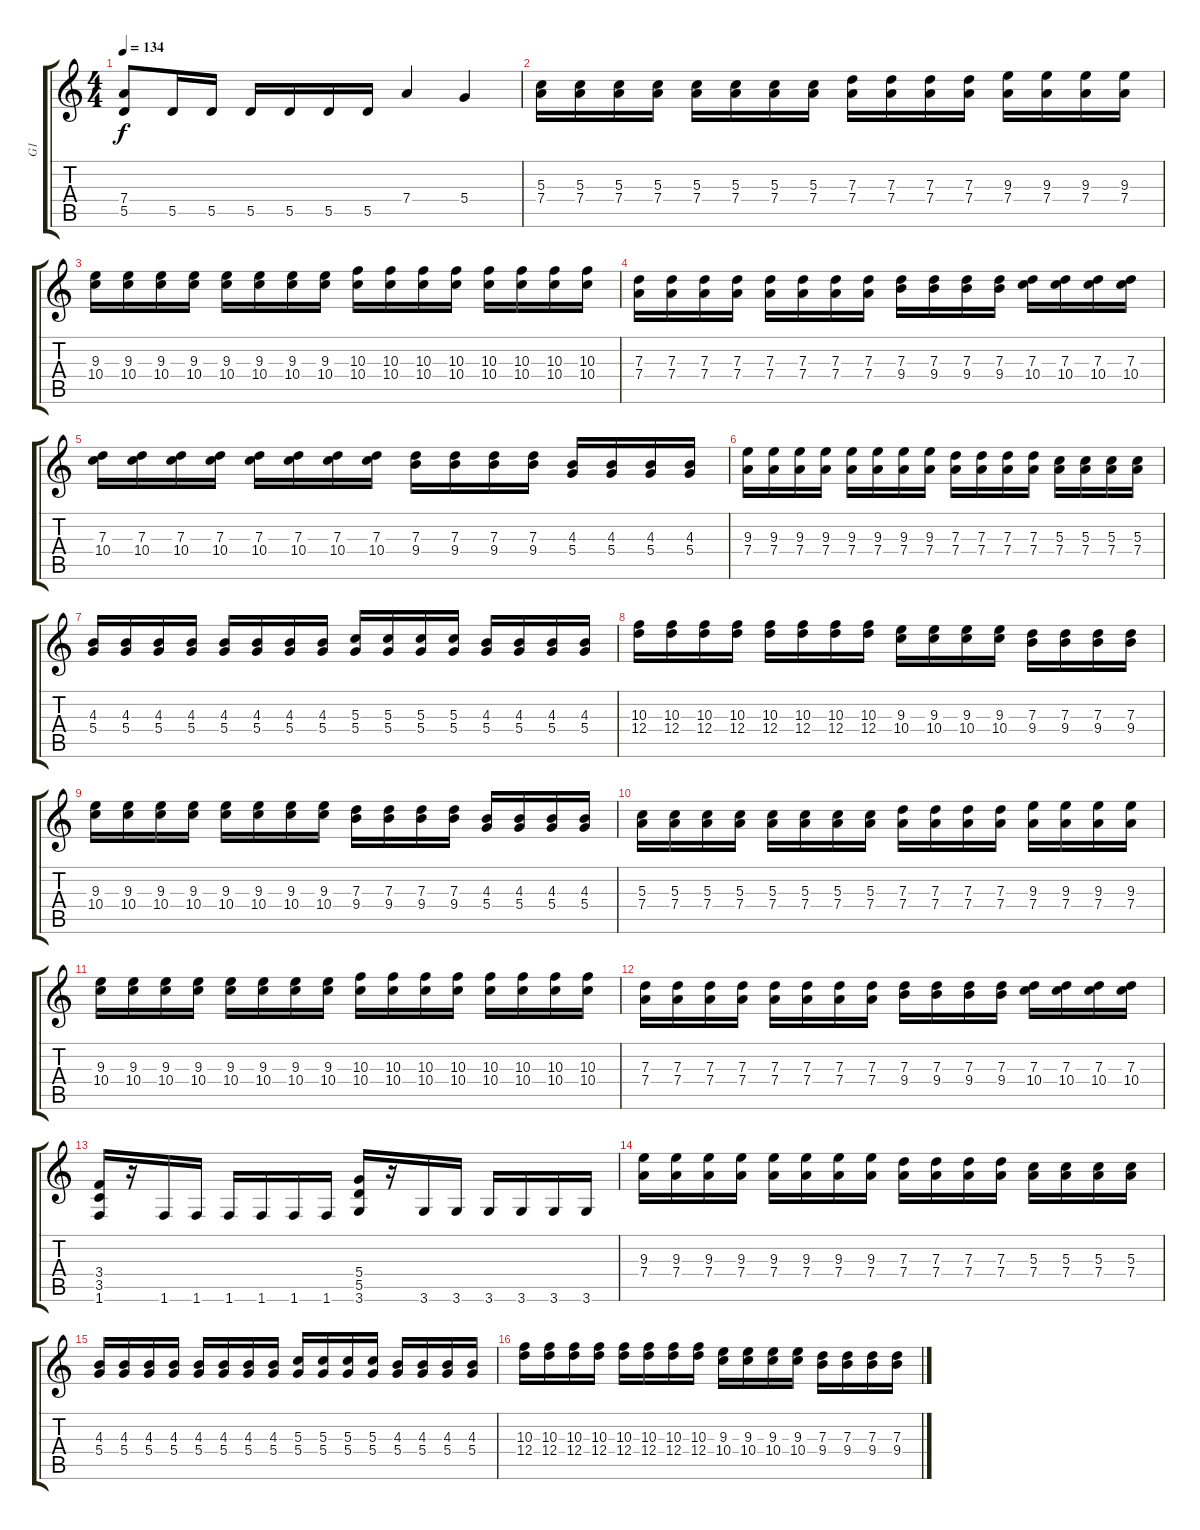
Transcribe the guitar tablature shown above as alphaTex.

\track ("G1" "G1") {instrument distortionguitar}
\staff {score tabs}
\tuning (E4 B3 G3 D3 A2 E2) {hide}
\ts (4 4)
\tempo 134
\clef g2
\ks c
(7.4 5.5).8{dy f} 5.5.16 5.5.16 5.5.16 5.5.16 5.5.16 5.5.16 7.4.4 5.4.4 |
(5.3 7.4).16 (5.3 7.4).16 (5.3 7.4).16 (5.3 7.4).16 (5.3 7.4).16 (5.3 7.4).16 (5.3 7.4).16 (5.3 7.4).16 (7.3 7.4).16 (7.3 7.4).16 (7.3 7.4).16 (7.3 7.4).16 (9.3 7.4).16 (9.3 7.4).16 (9.3 7.4).16 (9.3 7.4).16 |
(9.3 10.4).16 (9.3 10.4).16 (9.3 10.4).16 (9.3 10.4).16 (9.3 10.4).16 (9.3 10.4).16 (9.3 10.4).16 (9.3 10.4).16 (10.3 10.4).16 (10.3 10.4).16 (10.3 10.4).16 (10.3 10.4).16 (10.3 10.4).16 (10.3 10.4).16 (10.3 10.4).16 (10.3 10.4).16 |
(7.3 7.4).16 (7.3 7.4).16 (7.3 7.4).16 (7.3 7.4).16 (7.3 7.4).16 (7.3 7.4).16 (7.3 7.4).16 (7.3 7.4).16 (7.3 9.4).16 (7.3 9.4).16 (7.3 9.4).16 (7.3 9.4).16 (7.3 10.4).16 (7.3 10.4).16 (7.3 10.4).16 (7.3 10.4).16 |
(7.3 10.4).16 (7.3 10.4).16 (7.3 10.4).16 (7.3 10.4).16 (7.3 10.4).16 (7.3 10.4).16 (7.3 10.4).16 (7.3 10.4).16 (7.3 9.4).16 (7.3 9.4).16 (7.3 9.4).16 (7.3 9.4).16 (4.3 5.4).16 (4.3 5.4).16 (4.3 5.4).16 (4.3 5.4).16 |
(9.3 7.4).16 (9.3 7.4).16 (9.3 7.4).16 (9.3 7.4).16 (9.3 7.4).16 (9.3 7.4).16 (9.3 7.4).16 (9.3 7.4).16 (7.3 7.4).16 (7.3 7.4).16 (7.3 7.4).16 (7.3 7.4).16 (5.3 7.4).16 (5.3 7.4).16 (5.3 7.4).16 (5.3 7.4).16 |
(4.3 5.4).16 (4.3 5.4).16 (4.3 5.4).16 (4.3 5.4).16 (4.3 5.4).16 (4.3 5.4).16 (4.3 5.4).16 (4.3 5.4).16 (5.3 5.4).16 (5.3 5.4).16 (5.3 5.4).16 (5.3 5.4).16 (4.3 5.4).16 (4.3 5.4).16 (4.3 5.4).16 (4.3 5.4).16 |
(10.3 12.4).16 (10.3 12.4).16 (10.3 12.4).16 (10.3 12.4).16 (10.3 12.4).16 (10.3 12.4).16 (10.3 12.4).16 (10.3 12.4).16 (9.3 10.4).16 (9.3 10.4).16 (9.3 10.4).16 (9.3 10.4).16 (7.3 9.4).16 (7.3 9.4).16 (7.3 9.4).16 (7.3 9.4).16 |
(9.3 10.4).16 (9.3 10.4).16 (9.3 10.4).16 (9.3 10.4).16 (9.3 10.4).16 (9.3 10.4).16 (9.3 10.4).16 (9.3 10.4).16 (7.3 9.4).16 (7.3 9.4).16 (7.3 9.4).16 (7.3 9.4).16 (4.3 5.4).16 (4.3 5.4).16 (4.3 5.4).16 (4.3 5.4).16 |
(5.3 7.4).16 (5.3 7.4).16 (5.3 7.4).16 (5.3 7.4).16 (5.3 7.4).16 (5.3 7.4).16 (5.3 7.4).16 (5.3 7.4).16 (7.3 7.4).16 (7.3 7.4).16 (7.3 7.4).16 (7.3 7.4).16 (9.3 7.4).16 (9.3 7.4).16 (9.3 7.4).16 (9.3 7.4).16 |
(9.3 10.4).16 (9.3 10.4).16 (9.3 10.4).16 (9.3 10.4).16 (9.3 10.4).16 (9.3 10.4).16 (9.3 10.4).16 (9.3 10.4).16 (10.3 10.4).16 (10.3 10.4).16 (10.3 10.4).16 (10.3 10.4).16 (10.3 10.4).16 (10.3 10.4).16 (10.3 10.4).16 (10.3 10.4).16 |
(7.3 7.4).16 (7.3 7.4).16 (7.3 7.4).16 (7.3 7.4).16 (7.3 7.4).16 (7.3 7.4).16 (7.3 7.4).16 (7.3 7.4).16 (7.3 9.4).16 (7.3 9.4).16 (7.3 9.4).16 (7.3 9.4).16 (7.3 10.4).16 (7.3 10.4).16 (7.3 10.4).16 (7.3 10.4).16 |
(3.4 3.5 1.6).16 r.16 1.6.16 1.6.16 1.6.16 1.6.16 1.6.16 1.6.16 (5.4 5.5 3.6).16 r.16 3.6.16 3.6.16 3.6.16 3.6.16 3.6.16 3.6.16 |
(9.3 7.4).16 (9.3 7.4).16 (9.3 7.4).16 (9.3 7.4).16 (9.3 7.4).16 (9.3 7.4).16 (9.3 7.4).16 (9.3 7.4).16 (7.3 7.4).16 (7.3 7.4).16 (7.3 7.4).16 (7.3 7.4).16 (5.3 7.4).16 (5.3 7.4).16 (5.3 7.4).16 (5.3 7.4).16 |
(4.3 5.4).16 (4.3 5.4).16 (4.3 5.4).16 (4.3 5.4).16 (4.3 5.4).16 (4.3 5.4).16 (4.3 5.4).16 (4.3 5.4).16 (5.3 5.4).16 (5.3 5.4).16 (5.3 5.4).16 (5.3 5.4).16 (4.3 5.4).16 (4.3 5.4).16 (4.3 5.4).16 (4.3 5.4).16 |
(10.3 12.4).16 (10.3 12.4).16 (10.3 12.4).16 (10.3 12.4).16 (10.3 12.4).16 (10.3 12.4).16 (10.3 12.4).16 (10.3 12.4).16 (9.3 10.4).16 (9.3 10.4).16 (9.3 10.4).16 (9.3 10.4).16 (7.3 9.4).16 (7.3 9.4).16 (7.3 9.4).16 (7.3 9.4).16
